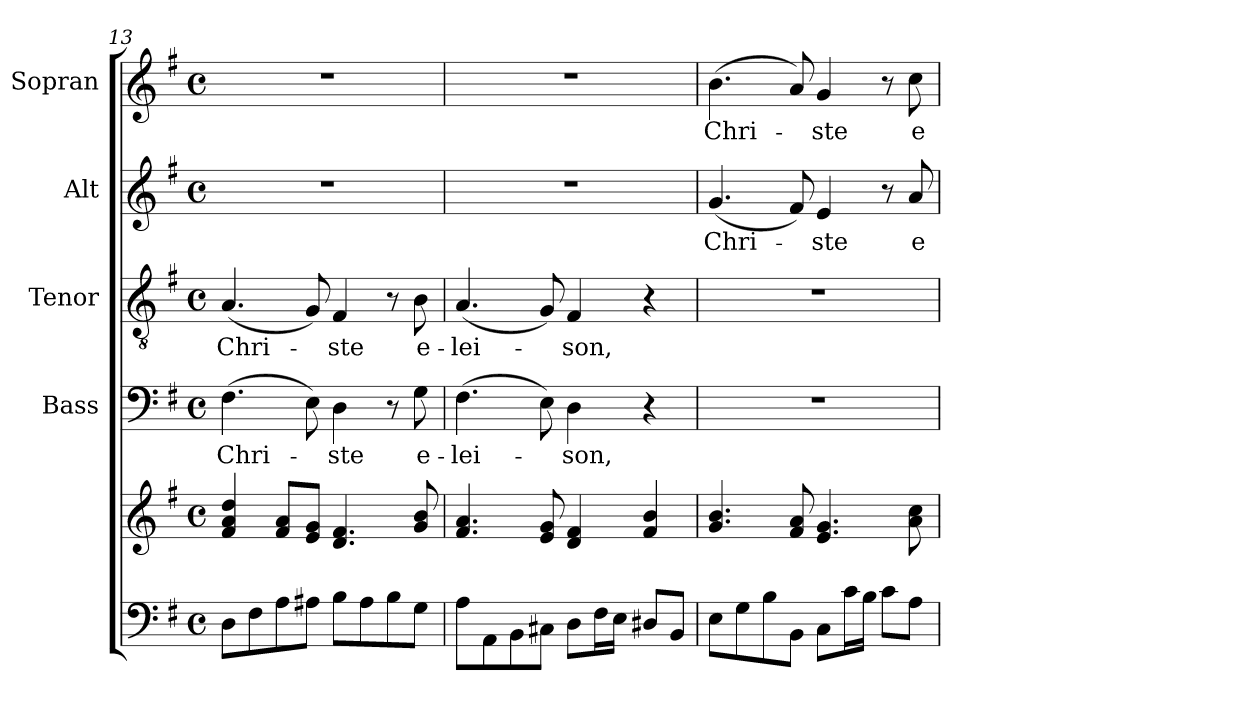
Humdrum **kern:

**kern	**kern	**kern	**text	**kern	**text	**kern	**text	**kern	**text
*part5	*part5	*part4	*part4	*part3	*part3	*part2	*part2	*part1	*part1
*staff6	*staff5	*staff4	*staff4	*staff3	*staff3	*staff2	*staff2	*staff1	*staff1
*	*	*I"Bass	*	*I"Tenor	*	*I"Alt	*	*I"Sopran	*
*	*	*I'B.	*	*I'T.	*	*I'A.	*	*I'S.	*
*clefF4	*clefG2	*clefF4	*	*clefGv2	*	*clefG2	*	*clefG2	*
*k[f#]	*k[f#]	*k[f#]	*	*k[f#]	*	*k[f#]	*	*k[f#]	*
*G:	*G:	*G:	*	*G:	*	*G:	*	*G:	*
*M4/4	*M4/4	*M4/4	*	*M4/4	*	*M4/4	*	*M4/4	*
*met(c)	*met(c)	*met(c)	*	*met(c)	*	*met(c)	*	*met(c)	*
=13	=13	=13	=13	=13	=13	=13	=13	=13	=13
!	!	!	!LO:LY:b	!	!LO:LY:b	!	!	!	!
8D\L	4f#/ 4a/ 4dd/	(>4.F#\	Chri-	(<4.A/	Chri-	1r	.	1r	.
8F#\	.	.	.	.	.	.	.	.	.
8A\	8f#/ 8a/L	.	.	.	.	.	.	.	.
8A#X\J	8e/ 8g/J	8E\)	.	8G/)	.	.	.	.	.
!	!	!	!LO:LY:b	!	!LO:LY:b	!	!	!	!
8B\L	4.d/ 4.f#/	4D\	-ste	4F#/	-ste	.	.	.	.
8A#\	.	.	.	.	.	.	.	.	.
8B\	.	8r	.	8r	.	.	.	.	.
!	!	!	!LO:LY:b	!	!LO:LY:b	!	!	!	!
8G\J	8g/ 8b/	8G\	e-	8B\	e-	.	.	.	.
=14	=14	=14	=14	=14	=14	=14	=14	=14	=14
!	!	!	!LO:LY:b	!	!LO:LY:b	!	!	!	!
8A\L	4.f#/ 4.a/	(>4.F#\	-lei-	(<4.A/	-lei-	1r	.	1r	.
8AA\	.	.	.	.	.	.	.	.	.
8BB\	.	.	.	.	.	.	.	.	.
8C#X\J	8e/ 8g/	8E\)	.	8G/)	.	.	.	.	.
!	!	!	!LO:LY:b	!	!LO:LY:b	!	!	!	!
8D\L	4d/ 4f#/	4D\	-son,	4F#/	-son,	.	.	.	.
16F#\L	.	.	.	.	.	.	.	.	.
16E\JJ	.	.	.	.	.	.	.	.	.
8D#X/L	4f#/ 4b/	4r	.	4r	.	.	.	.	.
8BB/J	.	.	.	.	.	.	.	.	.
=15	=15	=15	=15	=15	=15	=15	=15	=15	=15
!	!	!	!	!	!	!	!LO:LY:b	!	!LO:LY:b
8E\L	4.g/ 4.b/	1r	.	1r	.	(<4.g/	Chri-	(>4.b\	Chri-
8G\	.	.	.	.	.	.	.	.	.
8B\	.	.	.	.	.	.	.	.	.
8BB\J	8f#/ 8a/	.	.	.	.	8f#/)	.	8a/)	.
!	!	!	!	!	!	!	!LO:LY:b	!	!LO:LY:b
8C\L	4.e/ 4.g/	.	.	.	.	4e/	-ste	4g/	-ste
16c\L	.	.	.	.	.	.	.	.	.
16B\JJ	.	.	.	.	.	.	.	.	.
8c\L	.	.	.	.	.	8r	.	8r	.
!	!	!	!	!	!	!	!LO:LY:b	!	!LO:LY:b
8A\J	8a\ 8cc\	.	.	.	.	8a/	e-	8cc\	e-
=	=	=	=	=	=	=	=	=	=
*-	*-	*-	*-	*-	*-	*-	*-	*-	*-
